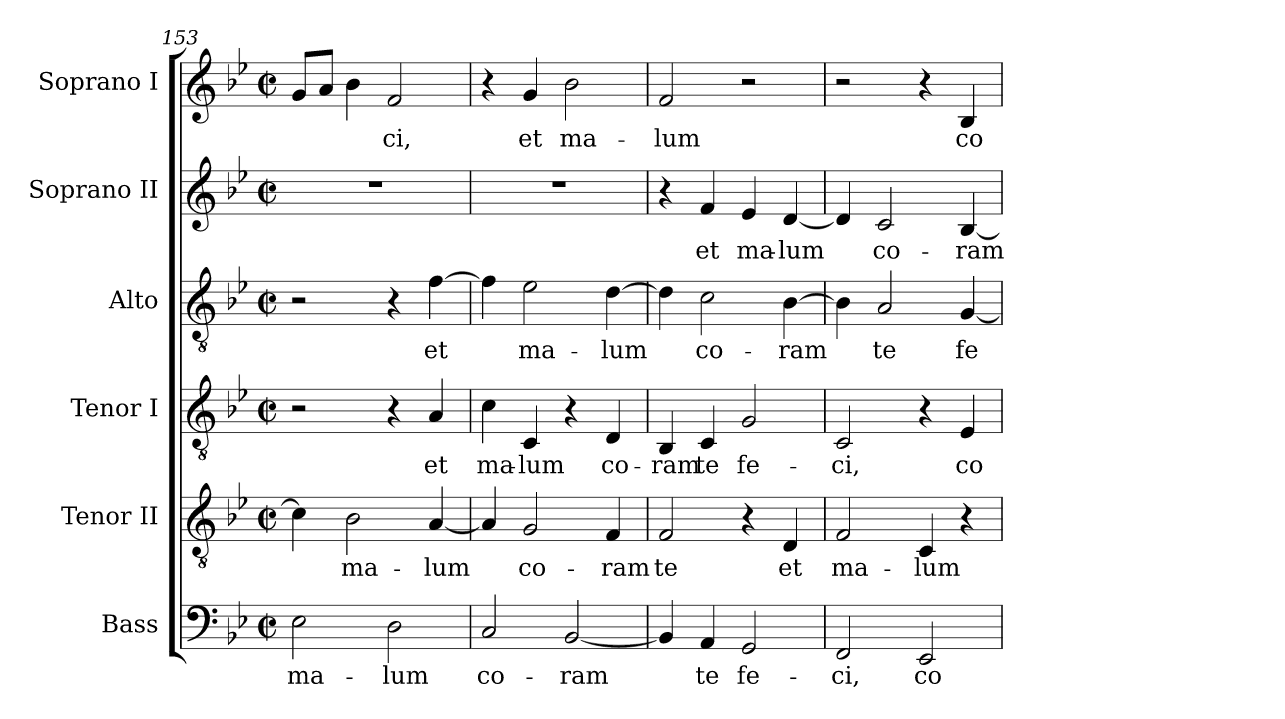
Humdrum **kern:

**kern	**text	**kern	**text	**kern	**text	**kern	**text	**kern	**text	**kern	**text
*part6	*part6	*part5	*part5	*part4	*part4	*part3	*part3	*part2	*part2	*part1	*part1
*staff6	*staff6	*staff5	*staff5	*staff4	*staff4	*staff3	*staff3	*staff2	*staff2	*staff1	*staff1
*I"Bass	*	*I"Tenor II	*	*I"Tenor I	*	*I"Alto	*	*I"Soprano II	*	*I"Soprano I	*
*I'B.	*	*I'T. II	*	*I'T. I	*	*I'A.	*	*I'S. II	*	*I'S. I	*
*clefF4	*	*clefGv2	*	*clefGv2	*	*clefGv2	*	*clefG2	*	*clefG2	*
*	*	*ITrd7c12	*	*ITrd7c12	*	*	*	*	*	*	*
*k[b-e-]	*	*k[b-e-]	*	*k[b-e-]	*	*k[b-e-]	*	*k[b-e-]	*	*k[b-e-]	*
*g:	*	*g:	*	*g:	*	*g:	*	*g:	*	*g:	*
*M2/2	*	*M2/2	*	*M2/2	*	*M2/2	*	*M2/2	*	*M2/2	*
*met(c|)	*	*met(c|)	*	*met(c|)	*	*met(c|)	*	*met(c|)	*	*met(c|)	*
=153	=153	=153	=153	=153	=153	=153	=153	=153	=153	=153	=153
!	!LO:LY:b:color=#000000	!	!	!	!	!	!	!	!	!	!
2E-i\	ma-	4Ci\]	.	2r	.	2r	.	1r	.	8gi/L	.
.	.	.	.	.	.	.	.	.	.	8ai/J	.
!	!	!	!LO:LY:b:color=#000000	!	!	!	!	!	!	!	!
.	.	2BB-i\	ma-	.	.	.	.	.	.	4b-i\	.
!	!LO:LY:b:color=#000000	!	!	!	!	!	!	!	!	!	!
!	!	!	!	!	!	!	!	!	!	!	!LO:LY:b:color=#000000
2Di\	-lum	.	.	4r	.	4r	.	.	.	2fi/	-ci,
!	!	!	!LO:LY:b:color=#000000	!	!	!	!	!	!	!	!
!	!	!	!	!	!LO:LY:b:color=#000000	!	!	!	!	!	!
!	!	!	!	!	!	!	!LO:LY:b:color=#000000	!	!	!	!
.	.	[<4AAi/	-lum	4AAi/	et	[>4fi\	et	.	.	.	.
!!LO:PB:g=z
=154	=154	=154	=154	=154	=154	=154	=154	=154	=154	=154	=154
!	!LO:LY:b:color=#000000	!	!	!	!	!	!	!	!	!	!
!	!	!	!	!	!LO:LY:b:color=#000000	!	!	!	!	!	!
2Ci/	co-	4AAi/]	.	4Ci\	ma-	4fi\]	.	1r	.	4r	.
!	!	!	!LO:LY:b:color=#000000	!	!	!	!	!	!	!	!
!	!	!	!	!	!LO:LY:b:color=#000000	!	!	!	!	!	!
!	!	!	!	!	!	!	!LO:LY:b:color=#000000	!	!	!	!
!	!	!	!	!	!	!	!	!	!	!	!LO:LY:b:color=#000000
.	.	2GGi/	co-	4CCi/	-lum	2e-i\	ma-	.	.	4gi/	et
!	!LO:LY:b:color=#000000	!	!	!	!	!	!	!	!	!	!
!	!	!	!	!	!	!	!	!	!	!	!LO:LY:b:color=#000000
[<2BB-i/	-ram	.	.	4r	.	.	.	.	.	2b-i\	ma-
!	!	!	!LO:LY:b:color=#000000	!	!	!	!	!	!	!	!
!	!	!	!	!	!LO:LY:b:color=#000000	!	!	!	!	!	!
!	!	!	!	!	!	!	!LO:LY:b:color=#000000	!	!	!	!
.	.	4FFi/	-ram	4DDi/	co-	[>4di\	-lum	.	.	.	.
=155	=155	=155	=155	=155	=155	=155	=155	=155	=155	=155	=155
!	!	!	!LO:LY:b:color=#000000	!	!	!	!	!	!	!	!
!	!	!	!	!	!LO:LY:b:color=#000000	!	!	!	!	!	!
!	!	!	!	!	!	!	!	!	!	!	!LO:LY:b:color=#000000
4BB-i/]	.	2FFi/	te	4BBB-i/	-ram	4di\]	.	4r	.	2fi/	-lum
!	!LO:LY:b:color=#000000	!	!	!	!	!	!	!	!	!	!
!	!	!	!	!	!LO:LY:b:color=#000000	!	!	!	!	!	!
!	!	!	!	!	!	!	!LO:LY:b:color=#000000	!	!	!	!
!	!	!	!	!	!	!	!	!	!LO:LY:b:color=#000000	!	!
4AAi/	te	.	.	4CCi/	te	2ci\	co-	4fi/	et	.	.
!	!LO:LY:b:color=#000000	!	!	!	!	!	!	!	!	!	!
!	!	!	!	!	!LO:LY:b:color=#000000	!	!	!	!	!	!
!	!	!	!	!	!	!	!	!	!LO:LY:b:color=#000000	!	!
2GGi/	fe-	4r	.	2GGi/	fe-	.	.	4e-i/	ma-	2r	.
!	!	!	!LO:LY:b:color=#000000	!	!	!	!	!	!	!	!
!	!	!	!	!	!	!	!LO:LY:b:color=#000000	!	!	!	!
!	!	!	!	!	!	!	!	!	!LO:LY:b:color=#000000	!	!
.	.	4DDi/	et	.	.	[>4B-i\	-ram	[<4di/	-lum	.	.
=156	=156	=156	=156	=156	=156	=156	=156	=156	=156	=156	=156
!	!LO:LY:b:color=#000000	!	!	!	!	!	!	!	!	!	!
!	!	!	!LO:LY:b:color=#000000	!	!	!	!	!	!	!	!
!	!	!	!	!	!LO:LY:b:color=#000000	!	!	!	!	!	!
2FFi/	-ci,	2FFi/	ma-	2CCi/	-ci,	4B-i\]	.	4di/]	.	2r	.
!	!	!	!	!	!	!	!LO:LY:b:color=#000000	!	!	!	!
!	!	!	!	!	!	!	!	!	!LO:LY:b:color=#000000	!	!
.	.	.	.	.	.	2Ai/	te	2ci/	co-	.	.
!	!LO:LY:b:color=#000000	!	!	!	!	!	!	!	!	!	!
!	!	!	!LO:LY:b:color=#000000	!	!	!	!	!	!	!	!
2EE-i/	co-	4CCi/	-lum	4r	.	.	.	.	.	4r	.
!	!	!	!	!	!LO:LY:b:color=#000000	!	!	!	!	!	!
!	!	!	!	!	!	!	!LO:LY:b:color=#000000	!	!	!	!
!	!	!	!	!	!	!	!	!	!LO:LY:b:color=#000000	!	!
!	!	!	!	!	!	!	!	!	!	!	!LO:LY:b:color=#000000
.	.	4r	.	4EE-i/	co-	[<4Gi/	fe-	[<4B-i/	-ram	4B-i/	co-
=	=	=	=	=	=	=	=	=	=	=	=
*-	*-	*-	*-	*-	*-	*-	*-	*-	*-	*-	*-
